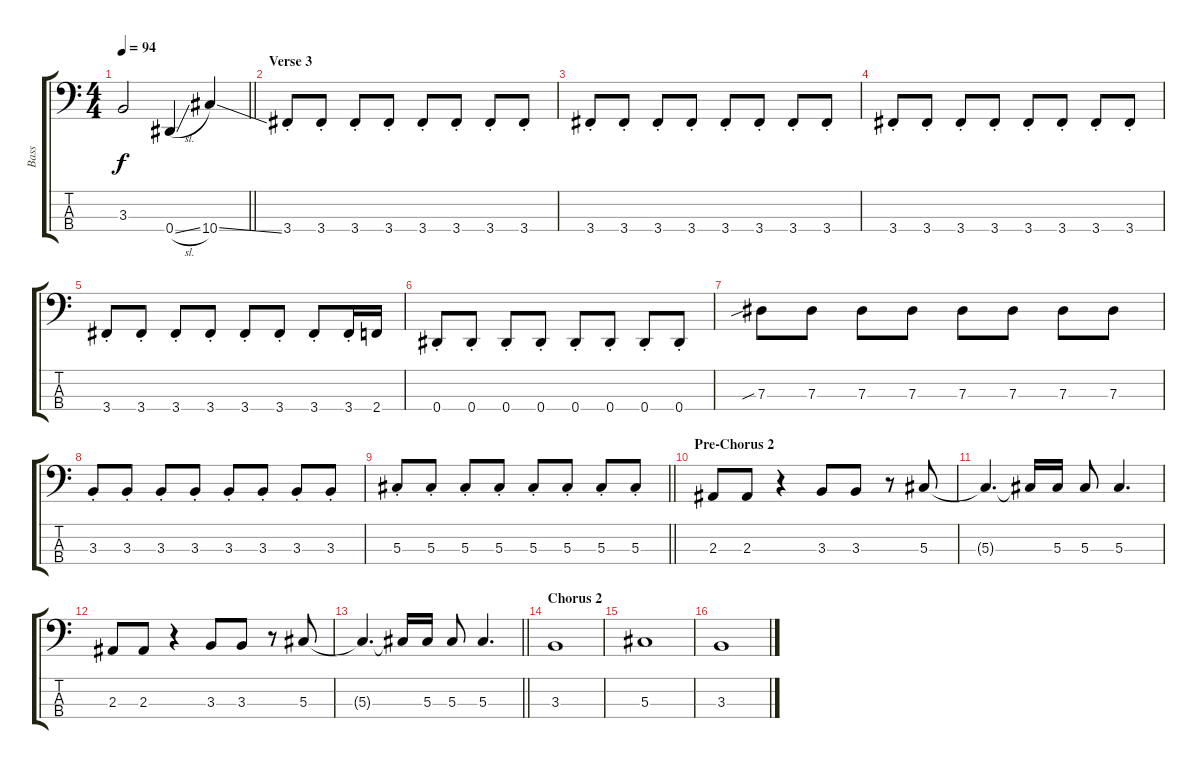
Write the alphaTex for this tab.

\track ("Bass" "Bass") {instrument electricbassfinger}
\staff {score tabs}
\tuning (Gb2 Db2 Ab1 Eb1) {hide}
\ts (4 4)
\tempo 94
\clef f4
\barLineRight lightlight
\ks c
3.3.2{dy f} 0.4{sl}.4 10.4{ss}.4 |
\section ("" "Verse 3")
3.4{st}.8 3.4{st}.8 3.4{st}.8 3.4{st}.8 3.4{st}.8 3.4{st}.8 3.4{st}.8 3.4{st}.8 |
3.4{st}.8 3.4{st}.8 3.4{st}.8 3.4{st}.8 3.4{st}.8 3.4{st}.8 3.4{st}.8 3.4{st}.8 |
3.4{st}.8 3.4{st}.8 3.4{st}.8 3.4{st}.8 3.4{st}.8 3.4{st}.8 3.4{st}.8 3.4{st}.8 |
3.4{st}.8 3.4{st}.8 3.4{st}.8 3.4{st}.8 3.4{st}.8 3.4{st}.8 3.4{st}.8 3.4{st}.16 2.4.16 |
0.4{st}.8 0.4{st}.8 0.4{st}.8 0.4{st}.8 0.4{st}.8 0.4{st}.8 0.4{st}.8 0.4{st}.8 |
7.3{sib}.8 7.3.8 7.3.8 7.3.8 7.3.8 7.3.8 7.3.8 7.3.8 |
3.3{st}.8 3.3{st}.8 3.3{st}.8 3.3{st}.8 3.3{st}.8 3.3{st}.8 3.3{st}.8 3.3{st}.8 |
\barLineRight lightlight
5.3{st}.8 5.3{st}.8 5.3{st}.8 5.3{st}.8 5.3{st}.8 5.3{st}.8 5.3{st}.8 5.3{st}.8 |
\section ("" "Pre-Chorus 2")
2.3.8 2.3.8 r.4 3.3.8 3.3.8 r.8 5.3.8 |
5.3{t}.4{d} 5.3{t}.16 5.3.16 5.3.8 5.3.4{d} |
2.3.8 2.3.8 r.4 3.3.8 3.3.8 r.8 5.3.8 |
\barLineRight lightlight
5.3{t}.4{d} 5.3{t}.16 5.3.16 5.3.8 5.3.4{d} |
\section ("" "Chorus 2")
3.3.1 |
5.3.1 |
3.3.1
